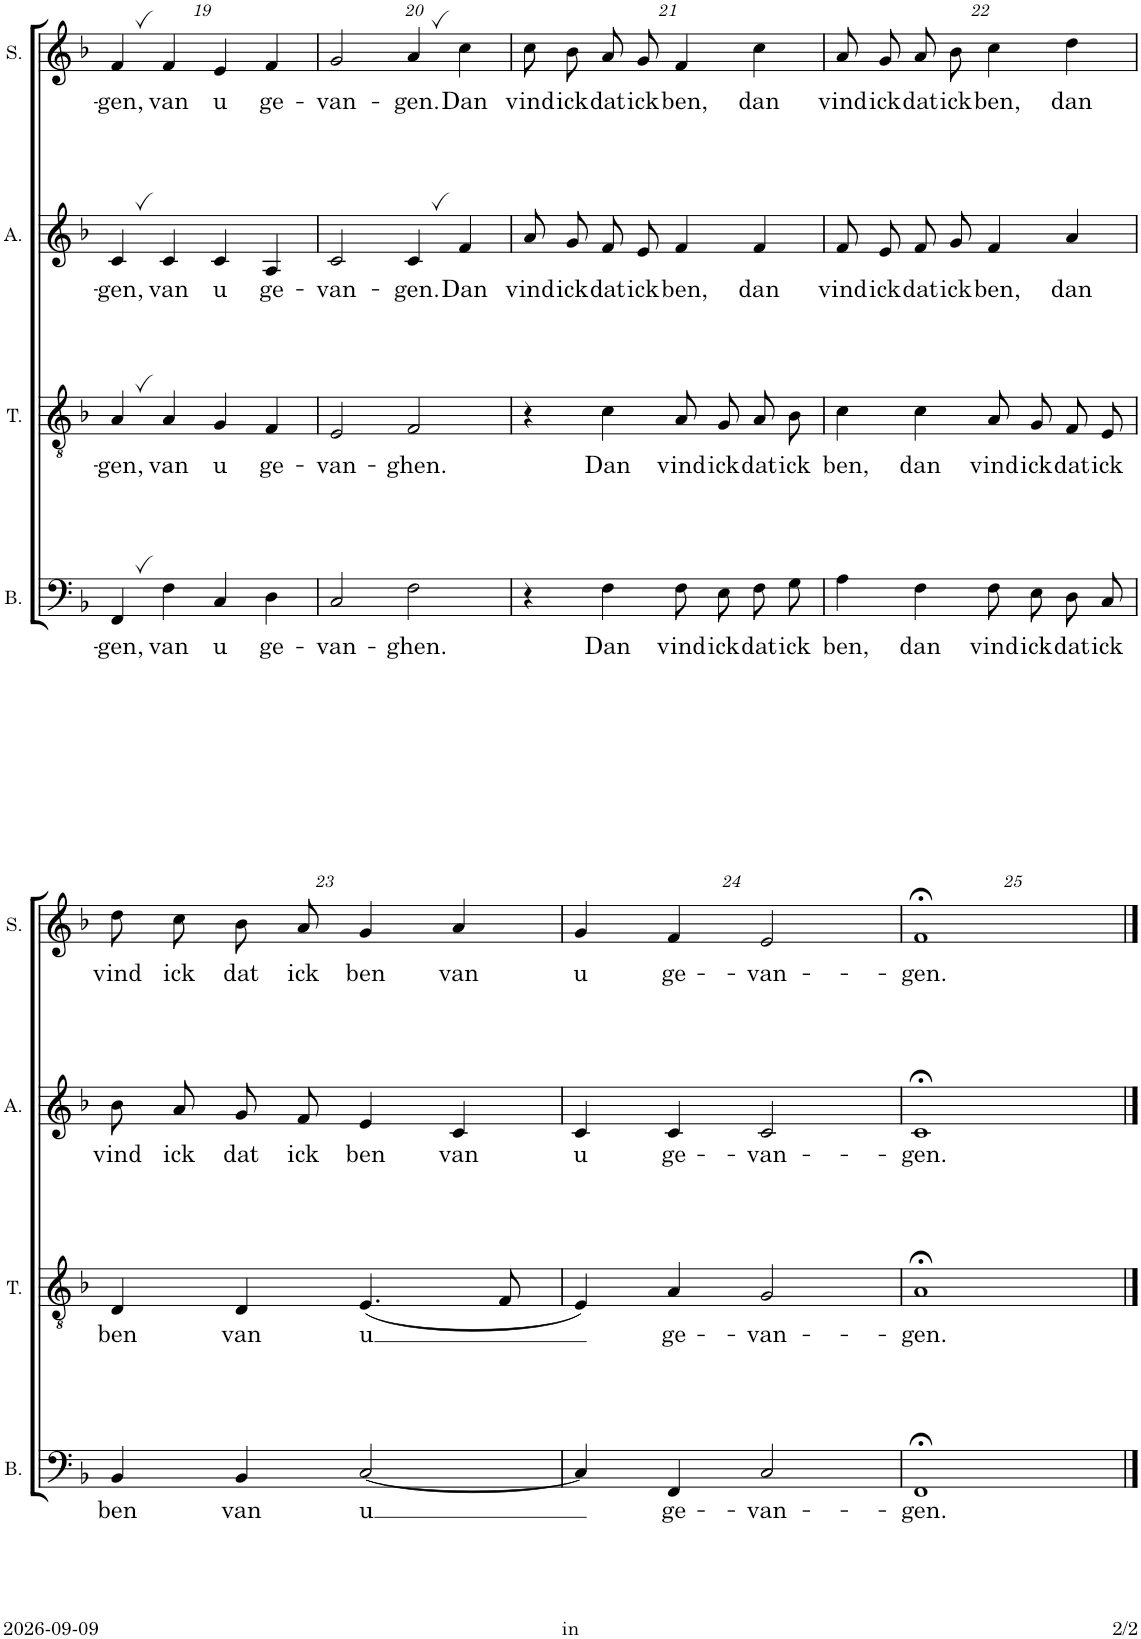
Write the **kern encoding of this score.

**kern	**text	**kern	**text	**kern	**text	**kern	**text
*part4	*part4	*part3	*part3	*part2	*part2	*part1	*part1
*staff4	*staff4	*staff3	*staff3	*staff2	*staff2	*staff1	*staff1
*I"Bass	*	*I"Tenor	*	*I"Alto	*	*I"Soprano	*
*I'B.	*	*I'T.	*	*I'A.	*	*I'S.	*
!!LO:PB:g=z
*clefF4	*	*clefGv2	*	*clefG2	*	*clefG2	*
*k[b-]	*	*k[b-]	*	*k[b-]	*	*k[b-]	*
*M2/2	*	*M2/2	*	*M2/2	*	*M2/2	*
*met(c|)	*	*met(c|)	*	*met(c|)	*	*met(c|)	*
=19	=19	=19	=19	=19	=19	=19	=19
!	!LO:LY:b	!	!LO:LY:b	!	!LO:LY:b	!	!LO:LY:b
4FF,/	-gen,	4A,/	-gen,	4c,/	-gen,	4f,/	-gen,
!	!LO:LY:b	!	!LO:LY:b	!	!LO:LY:b	!	!LO:LY:b
4F\	van	4A/	van	4c/	van	4f/	van
!	!LO:LY:b	!	!LO:LY:b	!	!LO:LY:b	!	!LO:LY:b
4C/	u	4G/	u	4c/	u	4e/	u
!	!LO:LY:b	!	!LO:LY:b	!	!LO:LY:b	!	!LO:LY:b
4D\	ge-	4F/	ge-	4A/	ge-	4f/	ge-
=20	=20	=20	=20	=20	=20	=20	=20
!	!LO:LY:b	!	!LO:LY:b	!	!LO:LY:b	!	!LO:LY:b
2C/	-van-	2E/	-van-	2c/	-van-	2g/	-van-
!	!LO:LY:b	!	!LO:LY:b	!	!LO:LY:b	!	!LO:LY:b
2F\	-ghen.	2F/	-ghen.	4c,/	-gen.	4a,/	-gen.
!	!	!	!	!	!LO:LY:b	!	!LO:LY:b
.	.	.	.	4f/	Dan	4cc\	Dan
=21	=21	=21	=21	=21	=21	=21	=21
!	!	!	!	!	!LO:LY:b	!	!LO:LY:b
4r	.	4r	.	8a/L	vind	8cc/L	vind
!	!	!	!	!	!LO:LY:b	!	!LO:LY:b
.	.	.	.	8g/	ick	8b-/	ick
!	!LO:LY:b	!	!LO:LY:b	!	!LO:LY:b	!	!LO:LY:b
4F\	Dan	4c\	Dan	8f/	dat	8a/	dat
!	!	!	!	!	!LO:LY:b	!	!LO:LY:b
.	.	.	.	8e/J	ick	8g/J	ick
!	!LO:LY:b	!	!LO:LY:b	!	!LO:LY:b	!	!LO:LY:b
8F\L	vind	8A/L	vind	4f/	ben,	4f/	ben,
!	!LO:LY:b	!	!LO:LY:b	!	!	!	!
8E\	ick	8G/	ick	.	.	.	.
!	!LO:LY:b	!	!LO:LY:b	!	!LO:LY:b	!	!LO:LY:b
8F\	dat	8A/	dat	4f/	dan	4cc\	dan
!	!LO:LY:b	!	!LO:LY:b	!	!	!	!
8G\J	ick	8B-/J	ick	.	.	.	.
=22	=22	=22	=22	=22	=22	=22	=22
!	!LO:LY:b	!	!LO:LY:b	!	!LO:LY:b	!	!LO:LY:b
4A\	ben,	4c\	ben,	8f/L	vind	8a/L	vind
!	!	!	!	!	!LO:LY:b	!	!LO:LY:b
.	.	.	.	8e/	ick	8g/	ick
!	!LO:LY:b	!	!LO:LY:b	!	!LO:LY:b	!	!LO:LY:b
4F\	dan	4c\	dan	8f/	dat	8a/	dat
!	!	!	!	!	!LO:LY:b	!	!LO:LY:b
.	.	.	.	8g/J	ick	8b-/J	ick
!	!LO:LY:b	!	!LO:LY:b	!	!LO:LY:b	!	!LO:LY:b
8F\L	vind	8A/L	vind	4f/	ben,	4cc\	ben,
!	!LO:LY:b	!	!LO:LY:b	!	!	!	!
8E\	ick	8G/	ick	.	.	.	.
!	!LO:LY:b	!	!LO:LY:b	!	!LO:LY:b	!	!LO:LY:b
8D\	dat	8F/	dat	4a/	dan	4dd\	dan
!	!LO:LY:b	!	!LO:LY:b	!	!	!	!
8C\J	ick	8E/J	ick	.	.	.	.
!!LO:LB:g=z
=23	=23	=23	=23	=23	=23	=23	=23
!	!LO:LY:b	!	!LO:LY:b	!	!LO:LY:b	!	!LO:LY:b
4BB-/	ben	4D/	ben	8b-/L	vind	8dd\L	vind
!	!	!	!	!	!LO:LY:b	!	!LO:LY:b
.	.	.	.	8a/	ick	8cc\	ick
!	!LO:LY:b	!	!LO:LY:b	!	!LO:LY:b	!	!LO:LY:b
4BB-/	van	4D/	van	8g/	dat	8b-\	dat
!	!	!	!	!	!LO:LY:b	!	!LO:LY:b
.	.	.	.	8f/J	ick	8a\J	ick
!	!LO:LY:b	!	!LO:LY:b	!	!LO:LY:b	!	!LO:LY:b
[2C/	u	(4.E/	u	4e/	ben	4g/	ben
!	!	!	!	!	!LO:LY:b	!	!LO:LY:b
.	.	.	.	4c/	van	4a/	van
.	.	8F/	.	.	.	.	.
=24	=24	=24	=24	=24	=24	=24	=24
!	!	!	!	!	!LO:LY:b	!	!LO:LY:b
4C/]	.	4E/)	.	4c/	u	4g/	u
!	!LO:LY:b	!	!LO:LY:b	!	!LO:LY:b	!	!LO:LY:b
4FF/	ge-	4A/	ge-	4c/	ge-	4f/	ge-
!	!LO:LY:b	!	!LO:LY:b	!	!LO:LY:b	!	!LO:LY:b
2C/	-van-	2G/	-van-	2c/	-van-	2e/	-van-
=25	=25	=25	=25	=25	=25	=25	=25
!	!LO:LY:b	!	!LO:LY:b	!	!LO:LY:b	!	!LO:LY:b
1FF;<	-gen.	1A;<	-gen.	1c;<	-gen.	1f;<	-gen.
==	==	==	==	==	==	==	==
*-	*-	*-	*-	*-	*-	*-	*-
